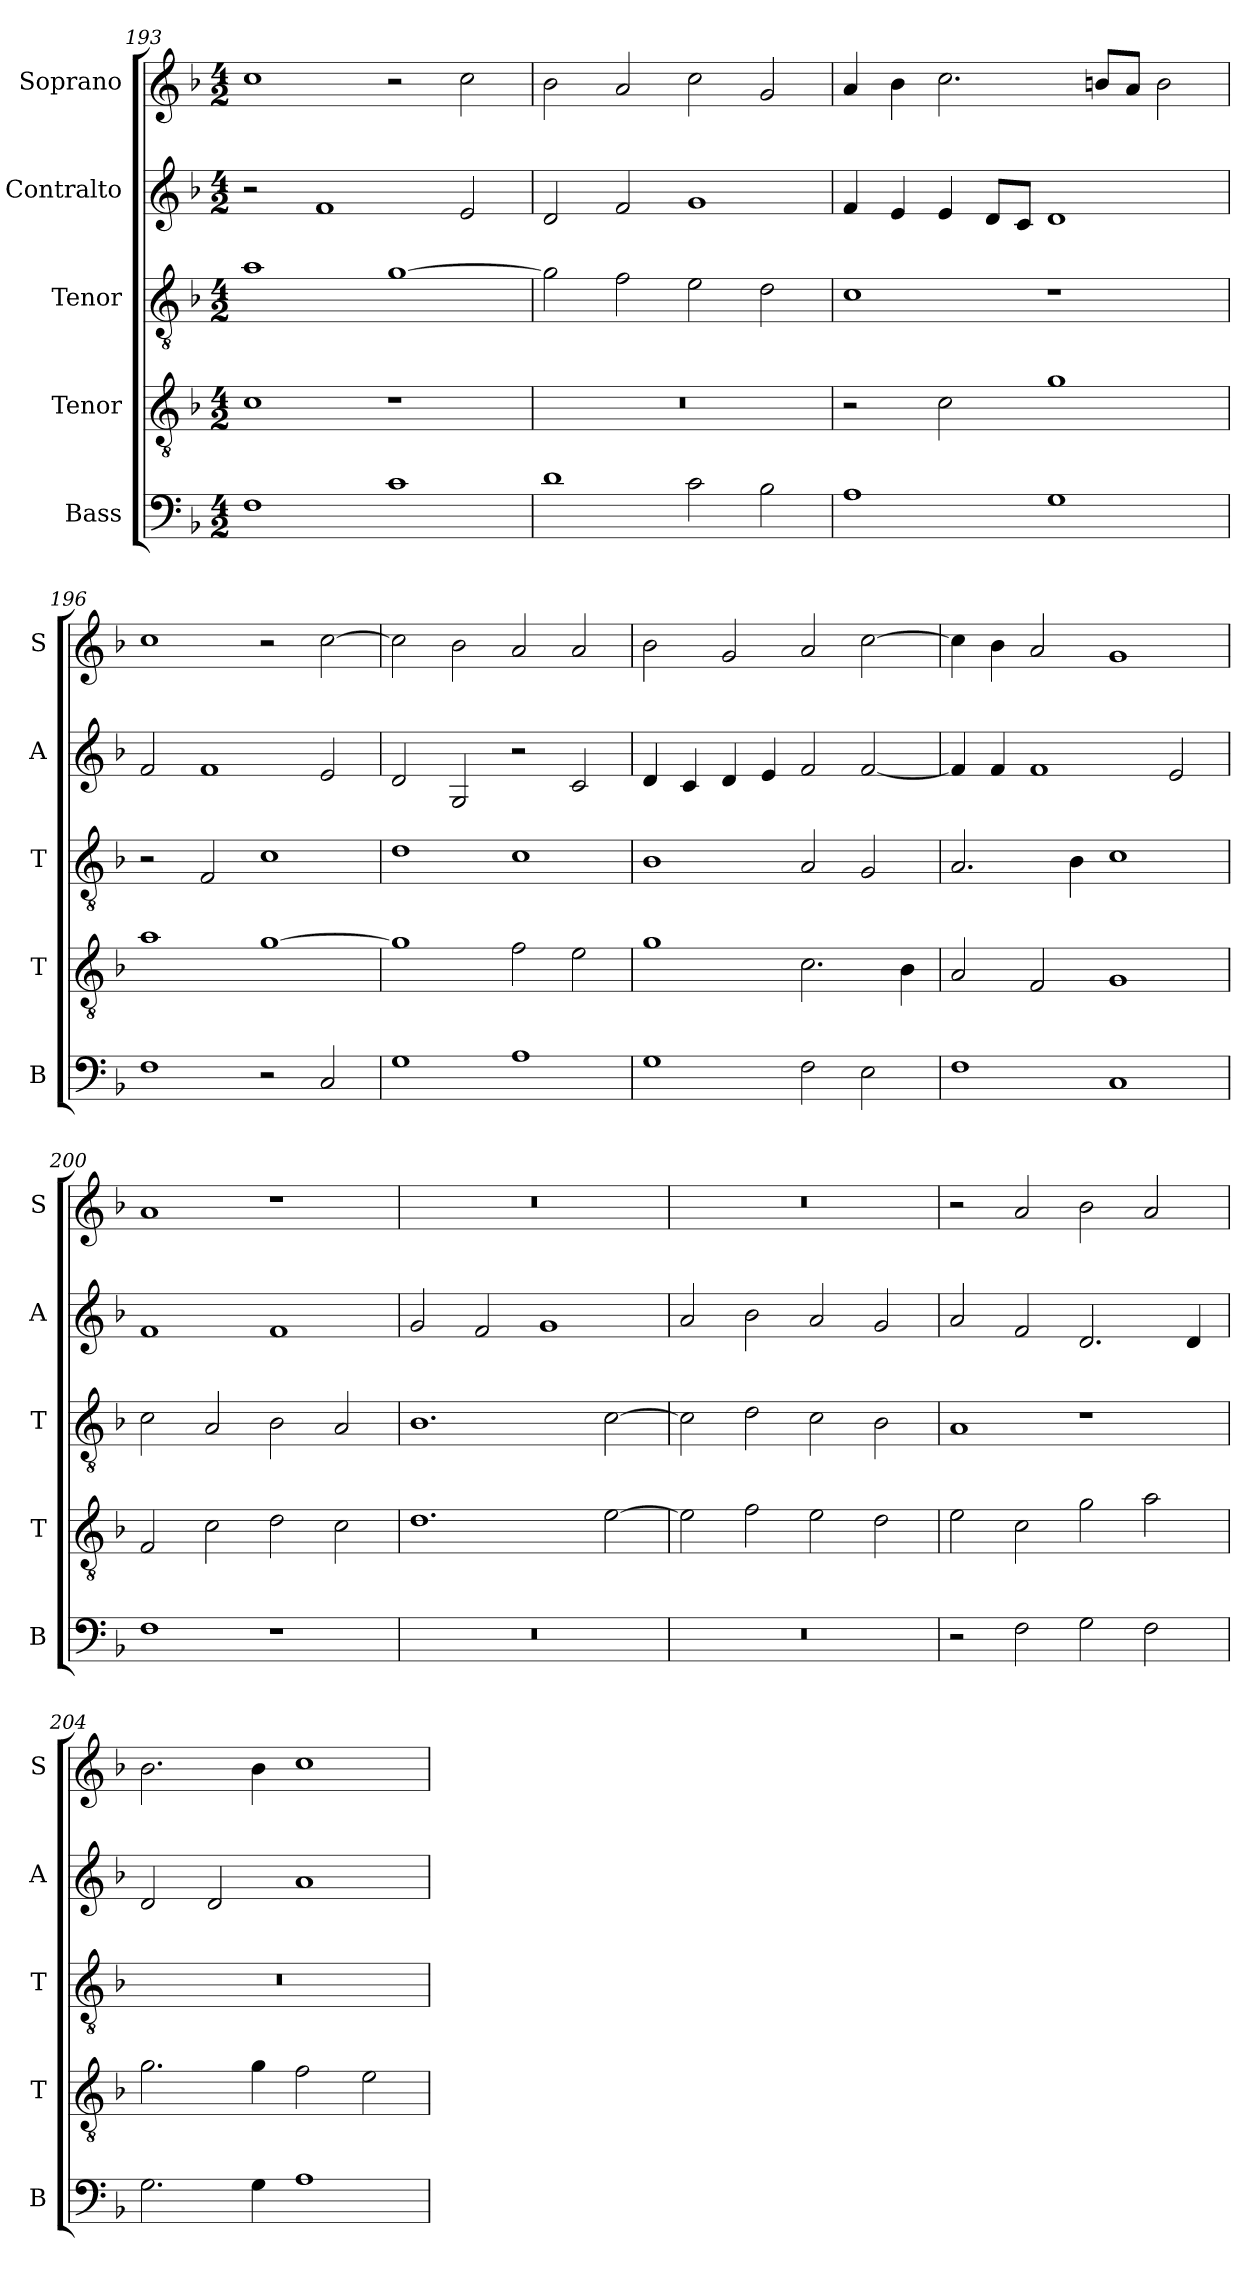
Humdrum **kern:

**kern	**kern	**kern	**kern	**kern
*part5	*part4	*part3	*part2	*part1
*staff5	*staff4	*staff3	*staff2	*staff1
*I"Bass	*I"Tenor	*I"Tenor	*I"Contralto	*I"Soprano
*I'B	*I'T	*I'T	*I'A	*I'S
*clefF4	*clefGv2	*clefGv2	*clefG2	*clefG2
*k[b-]	*k[b-]	*k[b-]	*k[b-]	*k[b-]
*F:ion	*F:ion	*F:ion	*F:ion	*F:ion
*M4/2	*M4/2	*M4/2	*M4/2	*M4/2
=193	=193	=193	=193	=193
1F	1c	1a	2r	1cc
.	.	.	1f	.
1c	1r	[1g	.	2r
.	.	.	2e	2cc
=194	=194	=194	=194	=194
1d	0r	2g]	2d	2b-
.	.	2f	2f	2a
2c	.	2e	1g	2cc
2B-	.	2d	.	2g
=195	=195	=195	=195	=195
1A	2r	1c	4f	4a
.	.	.	4e	4b-
.	2c	.	4e	2.cc
.	.	.	8d/L	.
.	.	.	8c/J	.
1G	1g	1r	1d	.
.	.	.	.	8bn/L
.	.	.	.	8a/J
.	.	.	.	2b
=196	=196	=196	=196	=196
1F	1a	2r	2f	1cc
.	.	2F	1f	.
2r	[1g	1c	.	2r
2C	.	.	2e	[2cc
=197	=197	=197	=197	=197
1G	1g]	1d	2d	2cc]
.	.	.	2G	2b-
1A	2f	1c	2r	2a
.	2e	.	2c	2a
=198	=198	=198	=198	=198
1G	1g	1B-	4d	2b-
.	.	.	4c	.
.	.	.	4d	2g
.	.	.	4e	.
2F	2.c	2A	2f	2a
2E	.	2G	[2f	[2cc
.	4B-	.	.	.
=199	=199	=199	=199	=199
1F	2A	2.A	4f]	4cc]
.	.	.	4f	4b-
.	2F	.	1f	2a
.	.	4B-	.	.
1C	1G	1c	.	1g
.	.	.	2e	.
=200	=200	=200	=200	=200
1F	2F	2c	1f	1a
.	2c	2A	.	.
1r	2d	2B-	1f	1r
.	2c	2A	.	.
=201	=201	=201	=201	=201
0r	1.d	1.B-	2g	0r
.	.	.	2f	.
.	.	.	1g	.
.	[2e	[2c	.	.
=202	=202	=202	=202	=202
0r	2e]	2c]	2a	0r
.	2f	2d	2b-	.
.	2e	2c	2a	.
.	2d	2B-	2g	.
=203	=203	=203	=203	=203
2r	2e	1A	2a	2r
2F	2c	.	2f	2a
2G	2g	1r	2.d	2b-
2F	2a	.	.	2a
.	.	.	4d	.
=204	=204	=204	=204	=204
2.G	2.g	0r	2d	2.b-
.	.	.	2d	.
4G	4g	.	.	4b-
1A	2f	.	1a	1cc
.	2e	.	.	.
=	=	=	=	=
*-	*-	*-	*-	*-
